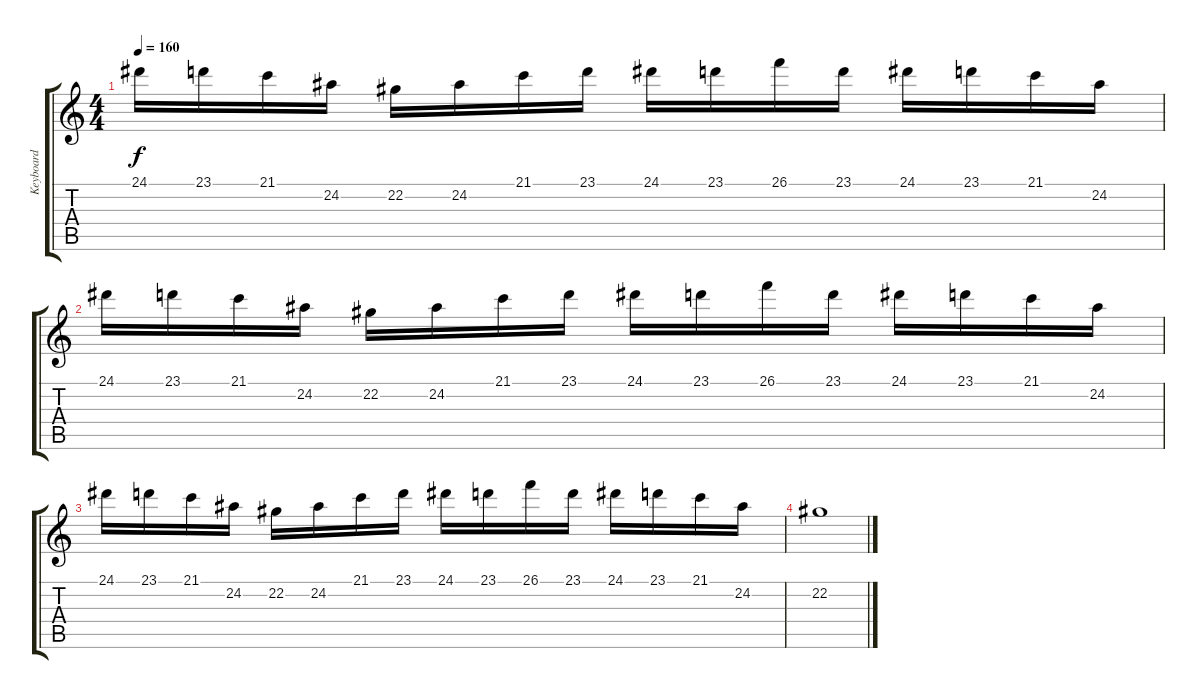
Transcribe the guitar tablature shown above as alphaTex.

\track ("Keyboard" "Keyboard") {instrument harpsichord}
\staff {score tabs}
\tuning (Eb4 Bb3 Gb3 Db3 Ab2 Eb2) {hide}
\ts (4 4)
\tempo 160
\clef g2
\ks c
24.1.16{dy f} 23.1.16 21.1.16 24.2.16 22.2.16 24.2.16 21.1.16 23.1.16 24.1.16 23.1.16 26.1.16 23.1.16 24.1.16 23.1.16 21.1.16 24.2.16 |
24.1.16 23.1.16 21.1.16 24.2.16 22.2.16 24.2.16 21.1.16 23.1.16 24.1.16 23.1.16 26.1.16 23.1.16 24.1.16 23.1.16 21.1.16 24.2.16 |
24.1.16 23.1.16 21.1.16 24.2.16 22.2.16 24.2.16 21.1.16 23.1.16 24.1.16 23.1.16 26.1.16 23.1.16 24.1.16 23.1.16 21.1.16 24.2.16 |
22.2.1
